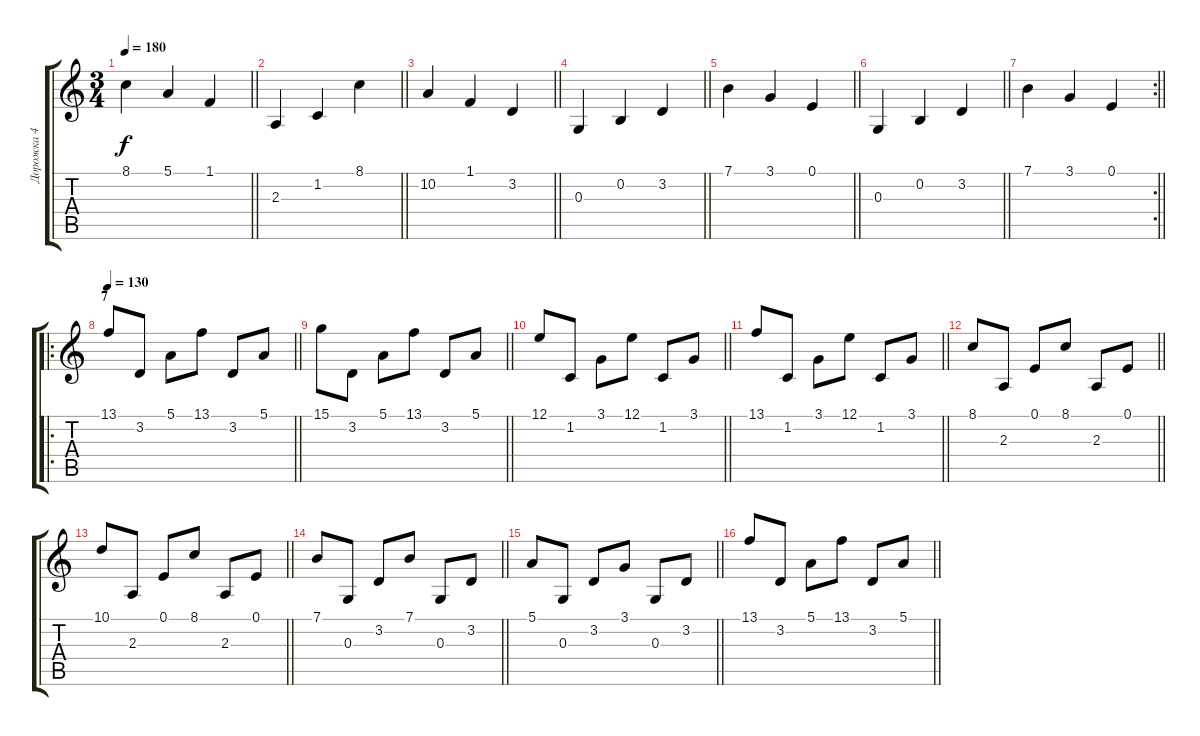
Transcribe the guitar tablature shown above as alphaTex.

\track ("Дорожка 4" "Дорожка 4") {instrument acousticgrandpiano}
\staff {score tabs}
\tuning (E4 B3 G3 D3 A2 E2) {hide}
\ts (3 4)
\tempo 180
\clef g2
\barLineRight lightlight
\ks c
8.1.4{dy f} 5.1.4 1.1.4 |
\barLineRight lightlight
2.3.4 1.2.4 8.1.4 |
\barLineRight lightlight
10.2.4 1.1.4 3.2.4 |
\barLineRight lightlight
0.3.4 0.2.4 3.2.4 |
\barLineRight lightlight
7.1.4 3.1.4 0.1.4 |
\barLineRight lightlight
0.3.4 0.2.4 3.2.4 |
\rc 2
\barLineRight lightlight
7.1.4 3.1.4 0.1.4 |
\ro
\section ("" "7")
\tempo 130
\barLineRight lightlight
13.1.8 3.2.8 5.1.8 13.1.8 3.2.8 5.1.8 |
\barLineRight lightlight
15.1.8 3.2.8 5.1.8 13.1.8 3.2.8 5.1.8 |
\barLineRight lightlight
12.1.8 1.2.8 3.1.8 12.1.8 1.2.8 3.1.8 |
\barLineRight lightlight
13.1.8 1.2.8 3.1.8 12.1.8 1.2.8 3.1.8 |
\barLineRight lightlight
8.1.8 2.3.8 0.1.8 8.1.8 2.3.8 0.1.8 |
\barLineRight lightlight
10.1.8 2.3.8 0.1.8 8.1.8 2.3.8 0.1.8 |
\barLineRight lightlight
7.1.8 0.3.8 3.2.8 7.1.8 0.3.8 3.2.8 |
\barLineRight lightlight
5.1.8 0.3.8 3.2.8 3.1.8 0.3.8 3.2.8 |
\barLineRight lightlight
13.1.8 3.2.8 5.1.8 13.1.8 3.2.8 5.1.8
